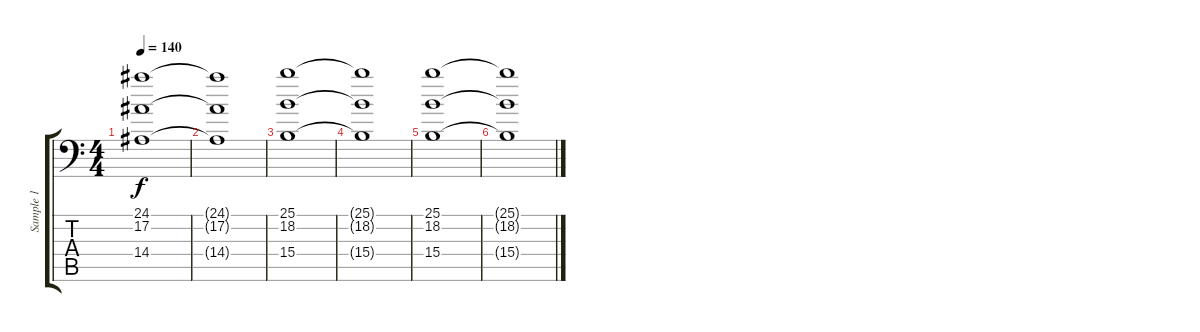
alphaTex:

\track ("Sample 1" "Sample 1") {instrument stringensemble1}
\staff {score tabs}
\tuning (Bb3 F3 Db3 Ab2 Eb2 Bb1) {hide}
\ts (4 4)
\tempo 140
\clef f4
\ks c
(24.1 17.2 14.4).1{dy f} |
(24.1{t} 17.2{t} 14.4{t}).1 |
(25.1 18.2 15.4).1 |
(25.1{t} 18.2{t} 15.4{t}).1 |
(25.1 18.2 15.4).1 |
(25.1{t} 18.2{t} 15.4{t}).1
